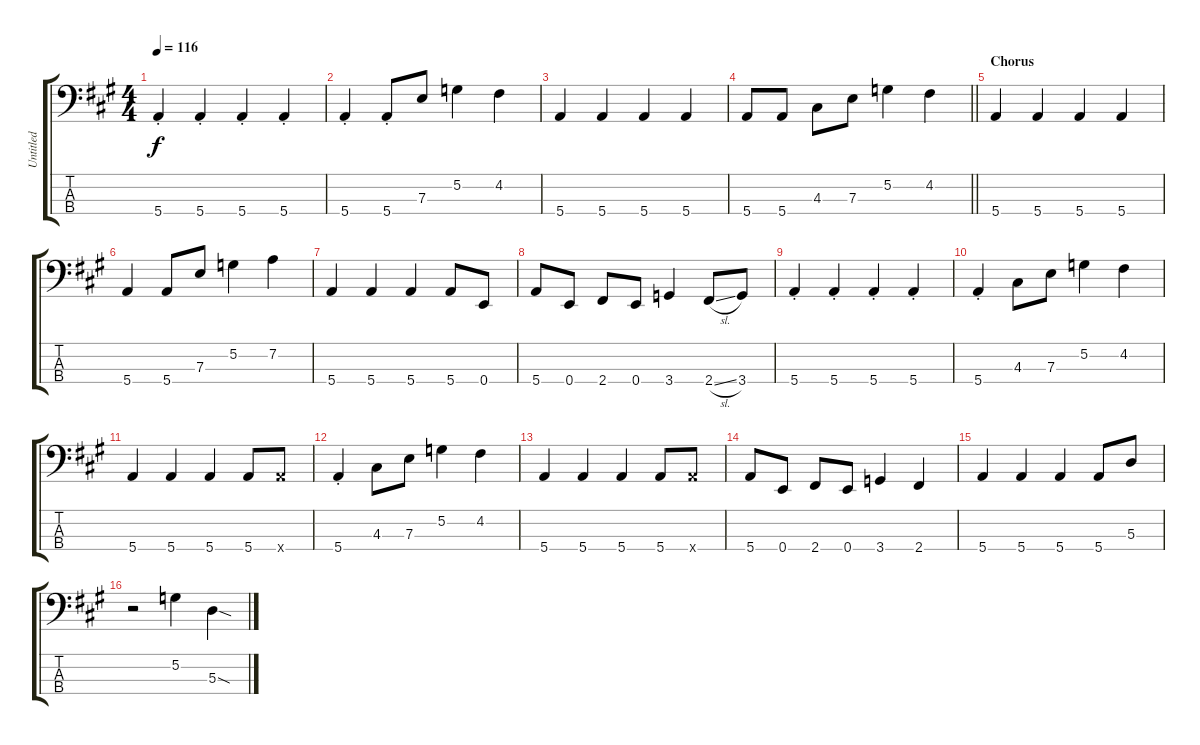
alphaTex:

\track ("Untitled" "Untitled") {instrument electricbassfinger}
\staff {score tabs}
\tuning (G2 D2 A1 E1) {hide}
\ts (4 4)
\tempo 116
\clef f4
\ks a
5.4{st}.4{dy f} 5.4{st}.4 5.4{st}.4 5.4{st}.4 |
5.4{st}.4 5.4{st}.8 7.3.8 5.2.4 4.2.4 |
5.4.4 5.4.4 5.4.4 5.4.4 |
\barLineRight lightlight
5.4.8 5.4.8 4.3.8 7.3.8 5.2.4 4.2.4 |
\section ("" "Chorus")
5.4.4 5.4.4 5.4.4 5.4.4 |
5.4.4 5.4.8 7.3.8 5.2.4 7.2.4 |
5.4.4 5.4.4 5.4.4 5.4.8 0.4.8 |
5.4.8 0.4.8 2.4.8 0.4.8 3.4.4 2.4{sl}.8 3.4.8 |
5.4{st}.4 5.4{st}.4 5.4{st}.4 5.4{st}.4 |
5.4{st}.4 4.3.8 7.3.8 5.2.4 4.2.4 |
5.4.4 5.4.4 5.4.4 5.4.8 5.4{x}.8 |
5.4{st}.4 4.3.8 7.3.8 5.2.4 4.2.4 |
5.4.4 5.4.4 5.4.4 5.4.8 5.4{x}.8 |
5.4.8 0.4.8 2.4.8 0.4.8 3.4.4 2.4.4 |
5.4.4 5.4.4 5.4.4 5.4.8 5.3.8 |
r.2 5.2.4 5.3{sod}.4
